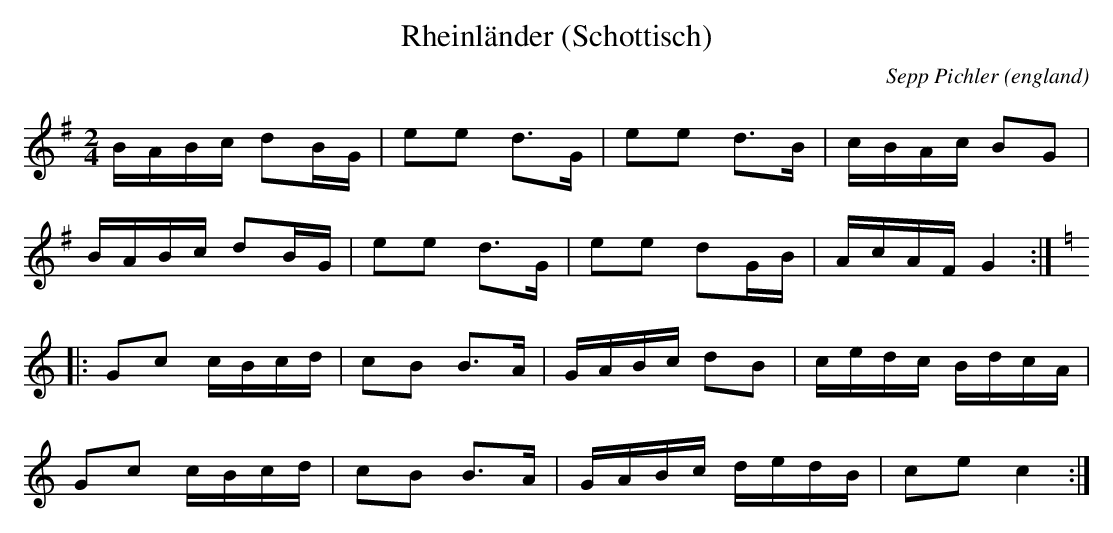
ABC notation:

X:1
T:Rheinländer (Schottisch)
O:england
C:Sepp Pichler
M:2/4
L:1/16
K:G
BABc d2BG|e2e2 d3G|e2e2 d3B|cBAc B2G2|
BABc d2BG|e2e2 d3G|e2e2 d2GB|AcAFG4:|
K:C
|:G2c2 cBcd|c2B2 B3A|GABc d2B2|cedc BdcA|
G2c2 cBcd|c2B2 B3A|GABc dedB|c2e2c4:|
